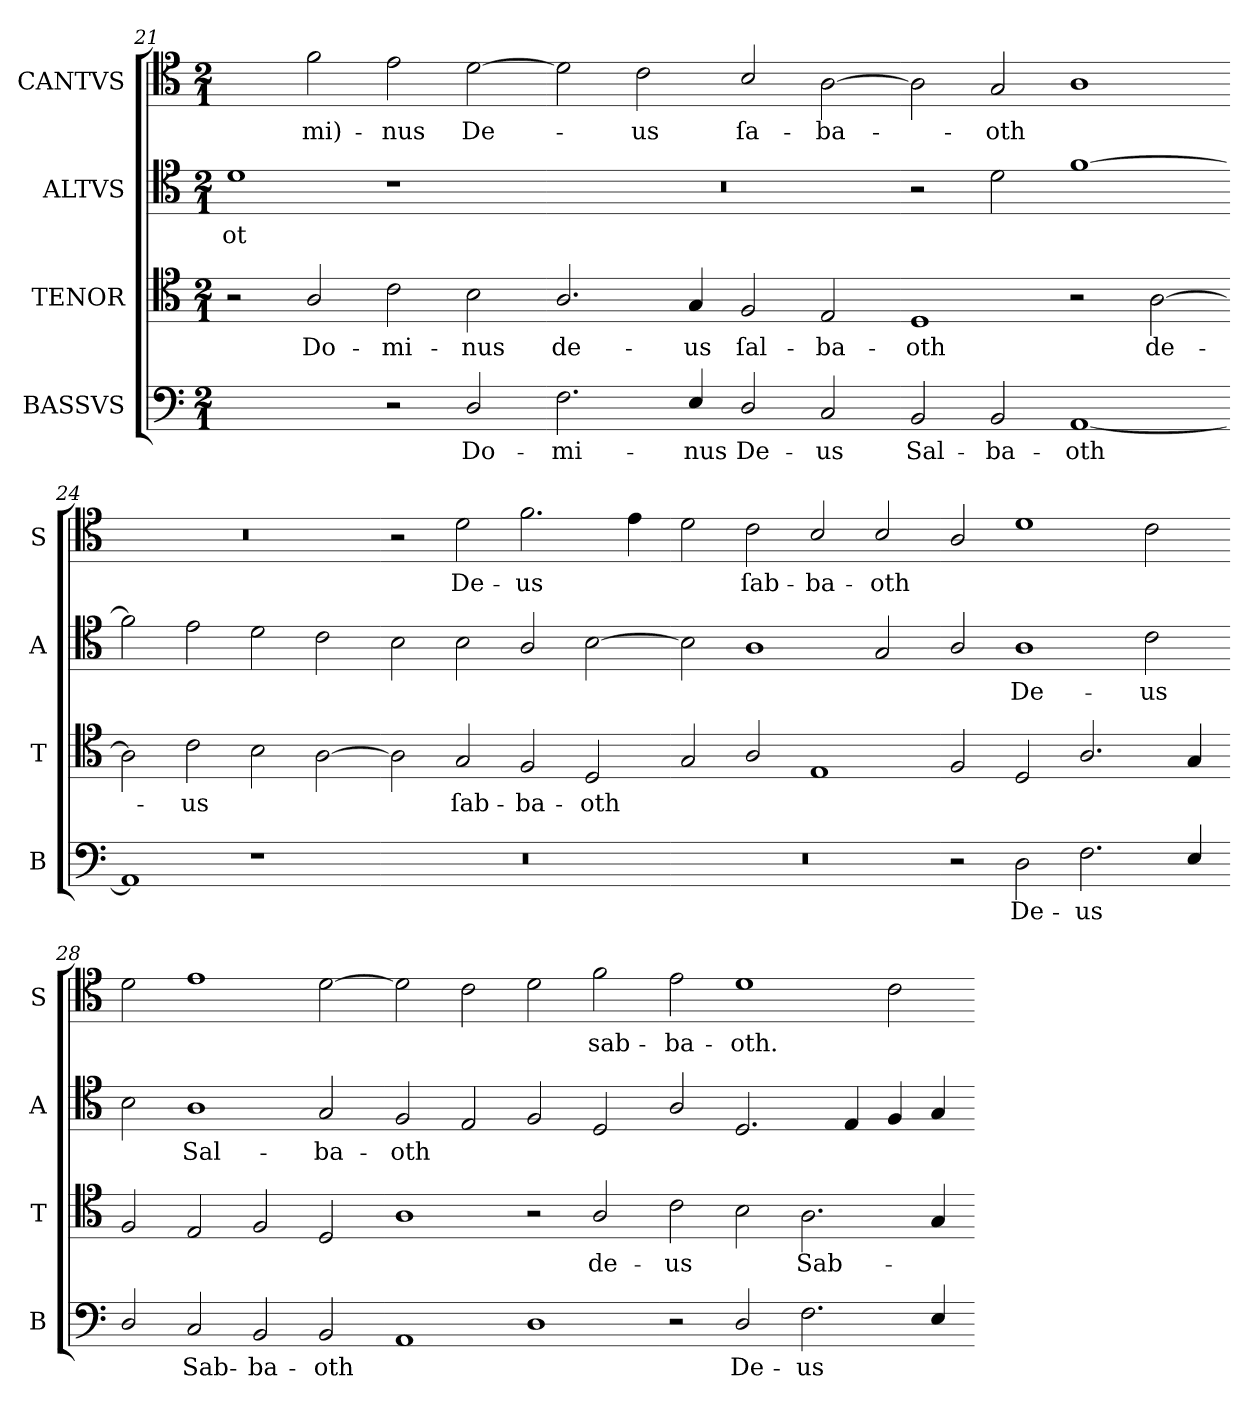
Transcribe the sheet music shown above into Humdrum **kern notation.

**kern	**text	**kern	**text	**kern	**text	**kern	**text
*part4	*part4	*part3	*part3	*part2	*part2	*part1	*part1
*staff4	*staff4	*staff3	*staff3	*staff2	*staff2	*staff1	*staff1
*I"BASSVS	*	*I"TENOR	*	*I"ALTVS	*	*I"CANTVS	*
*I'B	*	*I'T	*	*I'A	*	*I'S	*
*clefF4	*	*clefC4	*	*clefC4	*	*clefC4	*
*k[]	*	*k[]	*	*k[]	*	*k[]	*
*D:dor	*	*D:dor	*	*D:dor	*	*D:dor	*
*M2/1	*	*M2/1	*	*M2/1	*	*M2/1	*
=21	=21	=21	=21	=21	=21	=21	=21
1ryy	.	2r	.	1d	-ot	2ryy	.
!	!	!	!LO:LY:i	!	!	!	!
.	.	2A/	Do-	.	.	2f\	-mi)-
!	!	!	!LO:LY:i	!	!	!	!
2r	.	2c\	-mi-	1r	.	2e\	-nus
!	!LO:LY:i	!	!LO:LY:i	!	!	!	!
2D/	Do-	2B\	-nus	.	.	[2d\	De-
=22-	=22-	=22-	=22-	=22-	=22-	=22-	=22-
!	!LO:LY:i	!	!LO:LY:i	!	!	!	!
2.F\	-mi-	2.A/	de-	0r	.	2d\]	.
.	.	.	.	.	.	2c\	-us
!	!LO:LY:i	!	!LO:LY:i	!	!	!	!
4E/	-nus	4G/	-us	.	.	.	.
!	!LO:LY:i	!	!LO:LY:i	!	!	!	!
2D/	De-	2F/	ſal-	.	.	2B/	ſa-
!	!LO:LY:i	!	!LO:LY:i	!	!	!	!
2C/	-us	2E/	-ba-	.	.	[2A\	-ba-
=23-	=23-	=23-	=23-	=23-	=23-	=23-	=23-
!	!LO:LY:i	!	!LO:LY:i	!	!	!	!
2BB/	Sal-	1D	-oth	2r	.	2A\]	.
!	!LO:LY:i	!	!	!	!	!	!
2BB/	-ba-	.	.	2d\	.	2G/	-oth
!	!LO:LY:i	!	!	!	!	!	!
[1AA	-oth	2r	.	[1f	.	1A	.
.	.	[2A\	de-	.	.	.	.
=24-	=24-	=24-	=24-	=24-	=24-	=24-	=24-
1AA]	.	2A\]	.	2f]	.	0r	.
.	.	2c\	-us	2e\	.	.	.
1r	.	2B\	.	2d\	.	.	.
.	.	[2A\	.	2c\	.	.	.
=25-	=25-	=25-	=25-	=25-	=25-	=25-	=25-
0r	.	2A\]	.	2B\	.	2r	.
.	.	2G/	ſab-	2B\	.	2d\	De-
.	.	2F/	-ba-	2A/	.	2.f\	-us
.	.	2D/	-oth	[2B\	.	.	.
.	.	.	.	.	.	4e\	.
=26-	=26-	=26-	=26-	=26-	=26-	=26-	=26-
0r	.	2G/	.	2B\]	.	2d\	.
.	.	2A/	.	1A	.	2c\	ſab-
.	.	1E	.	.	.	2B/	-ba-
.	.	.	.	2G/	.	2B/	-oth
=27-	=27-	=27-	=27-	=27-	=27-	=27-	=27-
2r	.	2F/	.	2A/	.	2A/	.
2D\	De-	2D/	.	1A	De-	1d	.
2.F\	-us	2.A/	.	.	.	.	.
.	.	.	.	2c\	-us	2c\	.
4E/	.	4G/	.	.	.	.	.
=28-	=28-	=28-	=28-	=28-	=28-	=28-	=28-
2D/	.	2F/	.	2B\	.	2d\	.
2C/	Sab-	2E/	.	1A	Sal-	1e	.
2BB/	-ba-	2F/	.	.	.	.	.
2BB/	-oth	2D/	.	2G/	-ba-	[2d\	.
=29-	=29-	=29-	=29-	=29-	=29-	=29-	=29-
1AA	.	1A	.	2F/	-oth	2d\]	.
.	.	.	.	2E/	.	2c\	.
1D	.	2r	.	2F/	.	2d\	.
.	.	2A/	de-	2D/	.	2f\	sab-
=30-	=30-	=30-	=30-	=30-	=30-	=30-	=30-
2r	.	2c\	-us	2A/	.	2e\	-ba-
2D/	De-	2B\	.	2.D/	.	1d	-oth.
2.F\	-us	2.A\	Sab-	.	.	.	.
.	.	.	.	4E/	.	.	.
.	.	.	.	4F/	.	2c\	.
4E/	.	4G/	.	4G/	.	.	.
=-	=-	=-	=-	=-	=-	=-	=-
*-	*-	*-	*-	*-	*-	*-	*-
